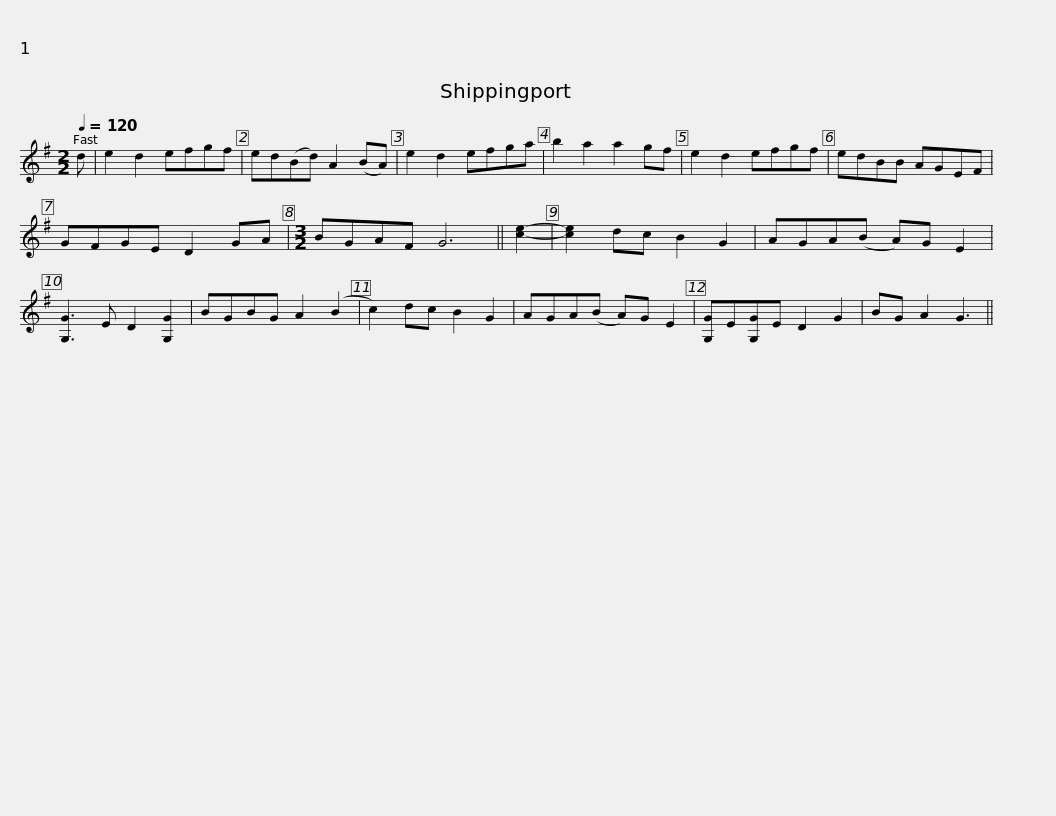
X:1
L:1/8
Q:1/4=120
M:2/2
I:linebreak $
K:G
V:1 treble
V:1
 d | e2 d2 efgf | ed(Bd) A2 (BA) | e2 d2 efga | b2 a2 a2 gf | %5
 e2 d2 efgf | edBB AGEF |$ GFGE D2 GA |[M:3/2] BGAF G6 || [ce]2- | %10
 [ce]2 dc B2 G2 | AGA(B A)G E2 | [G,G]3 E D2 [G,G]2 | BGBG A2 (B2 | c2) dc B2 G2 |$ %15
 AGA(B A)G E2 | [G,G]E[G,G]E D2 G2 | BG A2 G3 || %18
